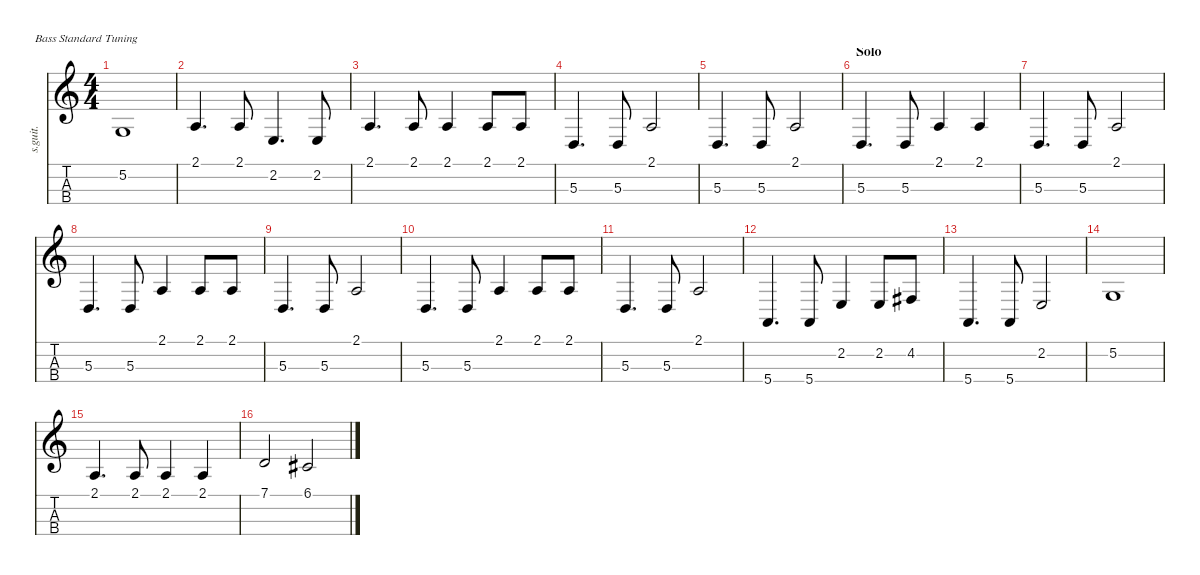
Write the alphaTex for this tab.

\defaultSystemsLayout 4
\hideDynamics
\bracketExtendMode nobrackets
\track ("Bass" "s.guit.") {instrument electricbassfinger}
\staff {score tabs}
\tuning (G2 D2 A1 E1)
\ts (4 4)
\tempo (120 hide)
\clef g2
\ks c
5.2.1{dy mf} |
2.1.4{d} 2.1.8 2.2.4{d} 2.2.8 |
2.1.4{d} 2.1.8 2.1.4 2.1.8 2.1.8 |
5.3.4{d} 5.3.8 2.1.2 |
5.3.4{d} 5.3.8 2.1.2 |
\section ("" "Solo")
5.3.4{d} 5.3.8 2.1.4 2.1.4 |
5.3.4{d} 5.3.8 2.1.2 |
5.3.4{d} 5.3.8 2.1.4 2.1.8 2.1.8 |
5.3.4{d} 5.3.8 2.1.2 |
5.3.4{d} 5.3.8 2.1.4 2.1.8 2.1.8 |
5.3.4{d} 5.3.8 2.1.2 |
5.4.4{d} 5.4.8 2.2.4 2.2.8 4.2{acc #}.8 |
5.4.4{d} 5.4.8 2.2.2 |
5.2.1 |
2.1.4{d} 2.1.8 2.1.4 2.1.4 |
7.1.2 6.1{acc #}.2
